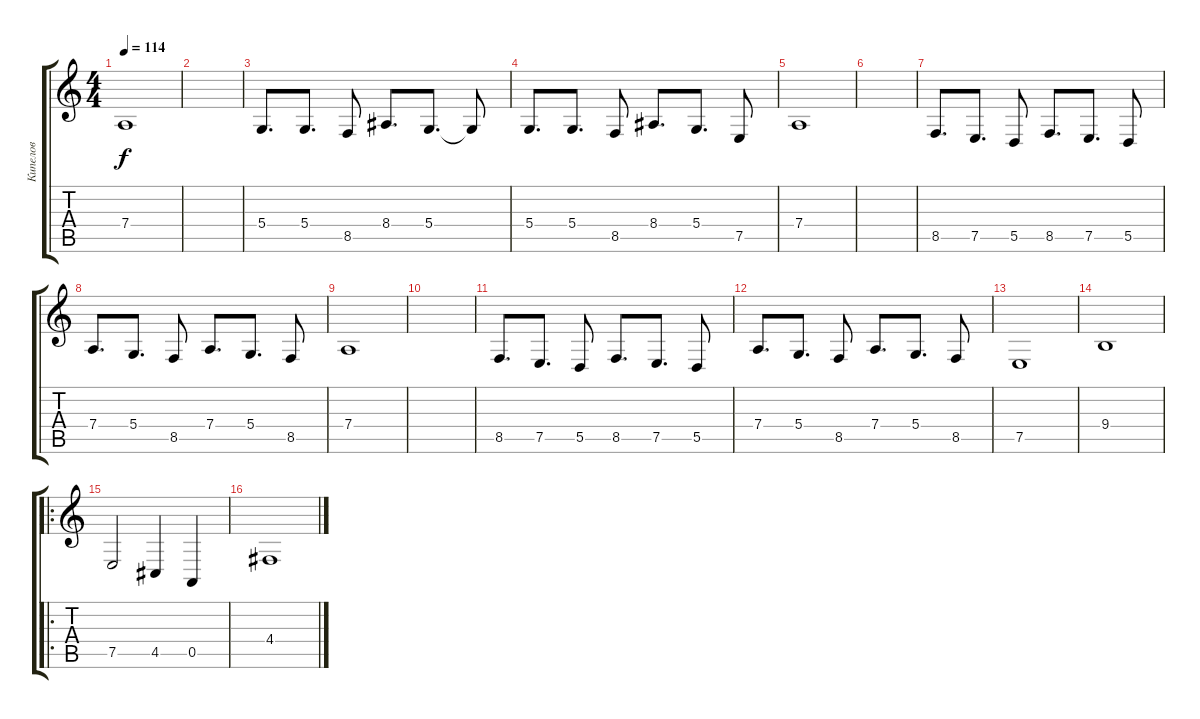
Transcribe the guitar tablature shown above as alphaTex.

\track ("Кипелов" "Кипелов") {instrument bassoon}
\staff {score tabs}
\tuning (E4 B3 G3 D3 A2 E2) {hide}
\ts (4 4)
\tempo 114
\clef g2
\ks c
7.4.1{dy f} |
|
5.4.8{d} 5.4.8{d} 8.5.8 8.4.8{d} 5.4.8{d} 5.4{t}.8 |
5.4.8{d} 5.4.8{d} 8.5.8 8.4.8{d} 5.4.8{d} 7.5.8 |
7.4.1 |
|
8.5.8{d} 7.5.8{d} 5.5.8 8.5.8{d} 7.5.8{d} 5.5.8 |
7.4.8{d} 5.4.8{d} 8.5.8 7.4.8{d} 5.4.8{d} 8.5.8 |
7.4.1 |
|
8.5.8{d} 7.5.8{d} 5.5.8 8.5.8{d} 7.5.8{d} 5.5.8 |
7.4.8{d} 5.4.8{d} 8.5.8 7.4.8{d} 5.4.8{d} 8.5.8 |
7.5.1 |
9.4.1 |
\ro
7.5.2 4.5.4 0.5.4 |
4.4.1
